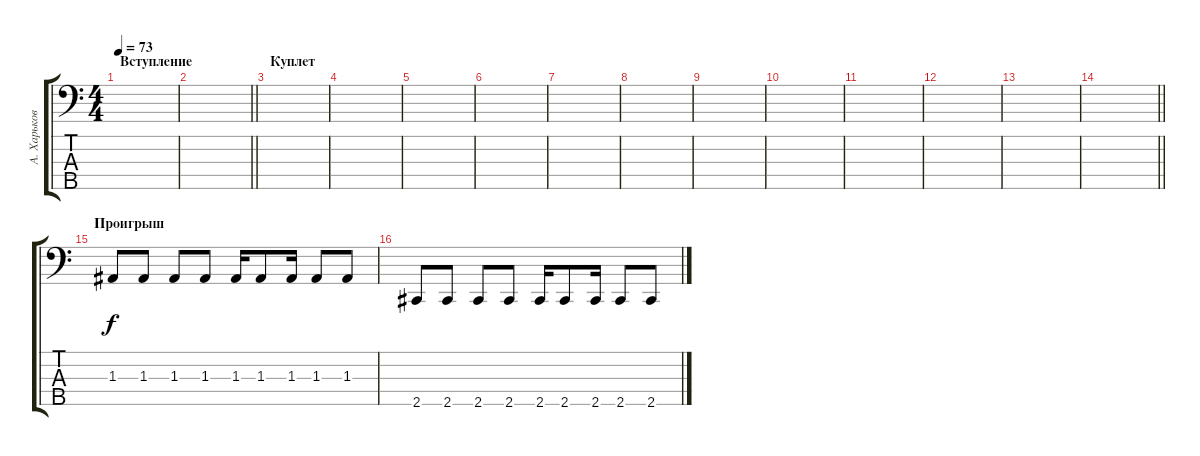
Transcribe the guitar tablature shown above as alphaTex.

\track ("А. Харьков" "А. Харьков") {instrument electricbassfinger}
\staff {score tabs}
\tuning (G2 D2 A1 E1 B0) {hide}
\ts (4 4)
\section ("" "Вступление")
\tempo 73
\clef f4
\ks c
|
\barLineRight lightlight
|
\section ("" "Куплет")
|
|
|
|
|
|
|
|
|
|
|
\barLineRight lightlight
|
\section ("" "Проигрыш")
1.3.8 1.3.8 1.3.8 1.3.8 1.3.16 1.3.8 1.3.16 1.3.8 1.3.8 |
2.5.8 2.5.8 2.5.8 2.5.8 2.5.16 2.5.8 2.5.16 2.5.8 2.5.8
